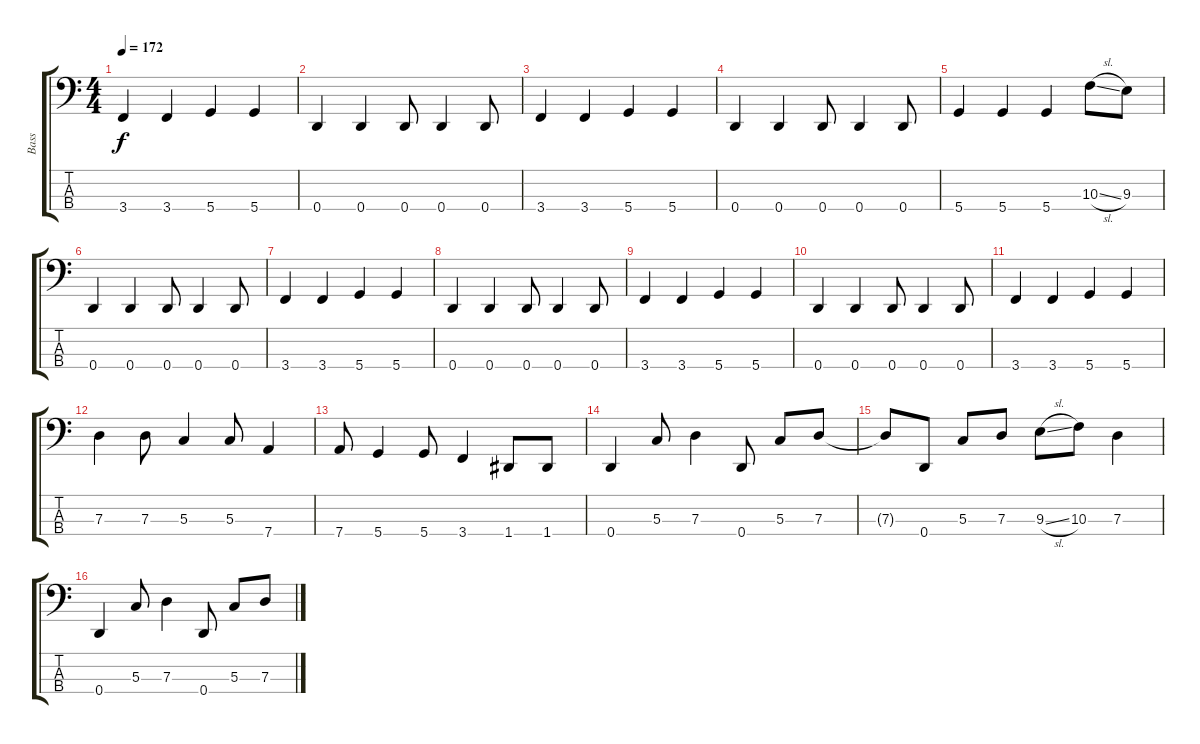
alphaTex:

\track ("Bass" "Bass") {instrument electricbasspick}
\staff {score tabs}
\tuning (F2 C2 G1 D1) {hide}
\ts (4 4)
\tempo 172
\clef f4
\ks c
3.4.4{dy f} 3.4.4 5.4.4 5.4.4 |
0.4.4 0.4.4 0.4.8 0.4.4 0.4.8 |
3.4.4 3.4.4 5.4.4 5.4.4 |
0.4.4 0.4.4 0.4.8 0.4.4 0.4.8 |
5.4.4 5.4.4 5.4.4 10.3{sl}.8 9.3.8 |
0.4.4 0.4.4 0.4.8 0.4.4 0.4.8 |
3.4.4 3.4.4 5.4.4 5.4.4 |
0.4.4 0.4.4 0.4.8 0.4.4 0.4.8 |
3.4.4 3.4.4 5.4.4 5.4.4 |
0.4.4 0.4.4 0.4.8 0.4.4 0.4.8 |
3.4.4 3.4.4 5.4.4 5.4.4 |
7.3.4 7.3.8 5.3.4 5.3.8 7.4.4 |
7.4.8 5.4.4 5.4.8 3.4.4 1.4.8 1.4.8 |
0.4.4 5.3.8 7.3.4 0.4.8 5.3.8 7.3.8 |
7.3{t}.8 0.4.8 5.3.8 7.3.8 9.3{sl}.8 10.3.8 7.3.4 |
0.4.4 5.3.8 7.3.4 0.4.8 5.3.8 7.3.8
